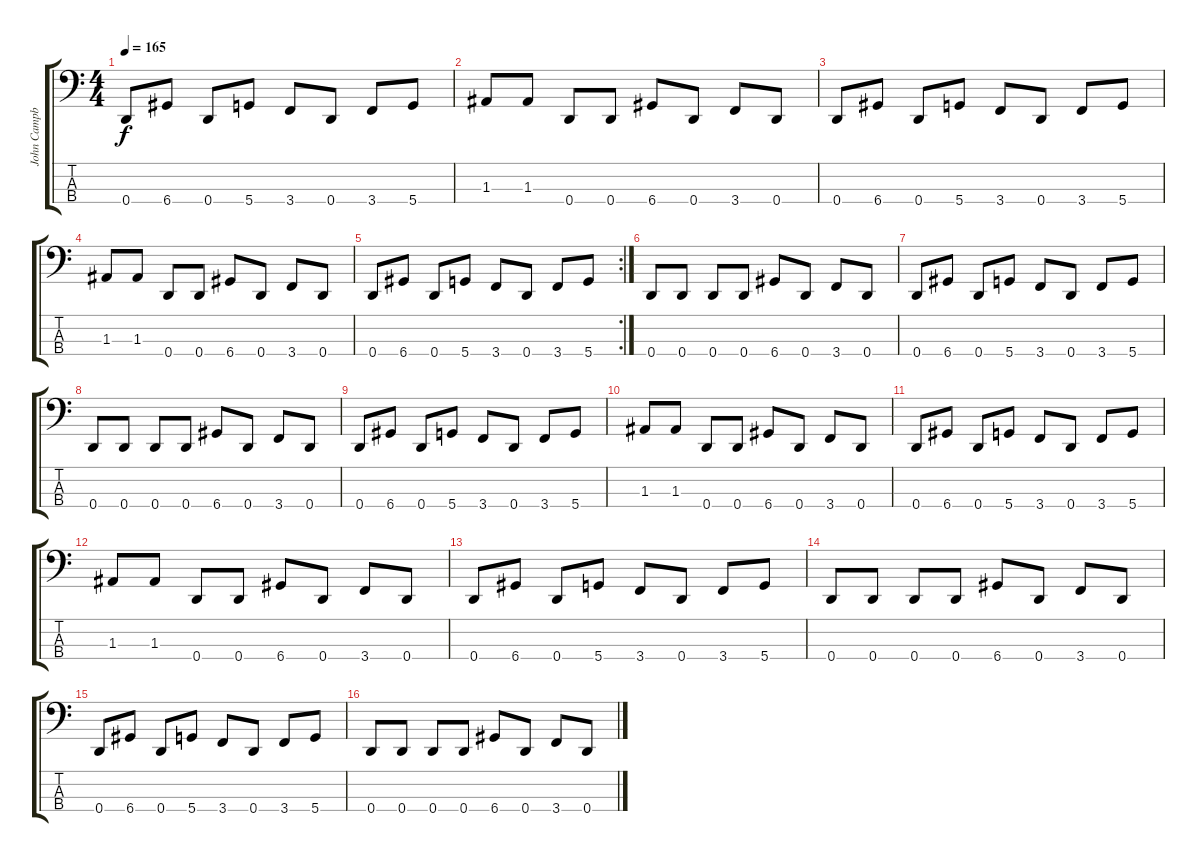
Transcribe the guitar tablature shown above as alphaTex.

\track ("John Campbell" "John Campb") {instrument electricbasspick}
\staff {score tabs}
\tuning (G2 D2 A1 D1) {hide}
\ts (4 4)
\tempo 165
\clef f4
\ks c
0.4.8{dy f} 6.4.8 0.4.8 5.4.8 3.4.8 0.4.8 3.4.8 5.4.8 |
1.3.8 1.3.8 0.4.8 0.4.8 6.4.8 0.4.8 3.4.8 0.4.8 |
0.4.8 6.4.8 0.4.8 5.4.8 3.4.8 0.4.8 3.4.8 5.4.8 |
1.3.8 1.3.8 0.4.8 0.4.8 6.4.8 0.4.8 3.4.8 0.4.8 |
\rc 2
0.4.8 6.4.8 0.4.8 5.4.8 3.4.8 0.4.8 3.4.8 5.4.8 |
0.4.8 0.4.8 0.4.8 0.4.8 6.4.8 0.4.8 3.4.8 0.4.8 |
0.4.8 6.4.8 0.4.8 5.4.8 3.4.8 0.4.8 3.4.8 5.4.8 |
0.4.8 0.4.8 0.4.8 0.4.8 6.4.8 0.4.8 3.4.8 0.4.8 |
0.4.8 6.4.8 0.4.8 5.4.8 3.4.8 0.4.8 3.4.8 5.4.8 |
1.3.8 1.3.8 0.4.8 0.4.8 6.4.8 0.4.8 3.4.8 0.4.8 |
0.4.8 6.4.8 0.4.8 5.4.8 3.4.8 0.4.8 3.4.8 5.4.8 |
1.3.8 1.3.8 0.4.8 0.4.8 6.4.8 0.4.8 3.4.8 0.4.8 |
0.4.8 6.4.8 0.4.8 5.4.8 3.4.8 0.4.8 3.4.8 5.4.8 |
0.4.8 0.4.8 0.4.8 0.4.8 6.4.8 0.4.8 3.4.8 0.4.8 |
0.4.8 6.4.8 0.4.8 5.4.8 3.4.8 0.4.8 3.4.8 5.4.8 |
0.4.8 0.4.8 0.4.8 0.4.8 6.4.8 0.4.8 3.4.8 0.4.8
